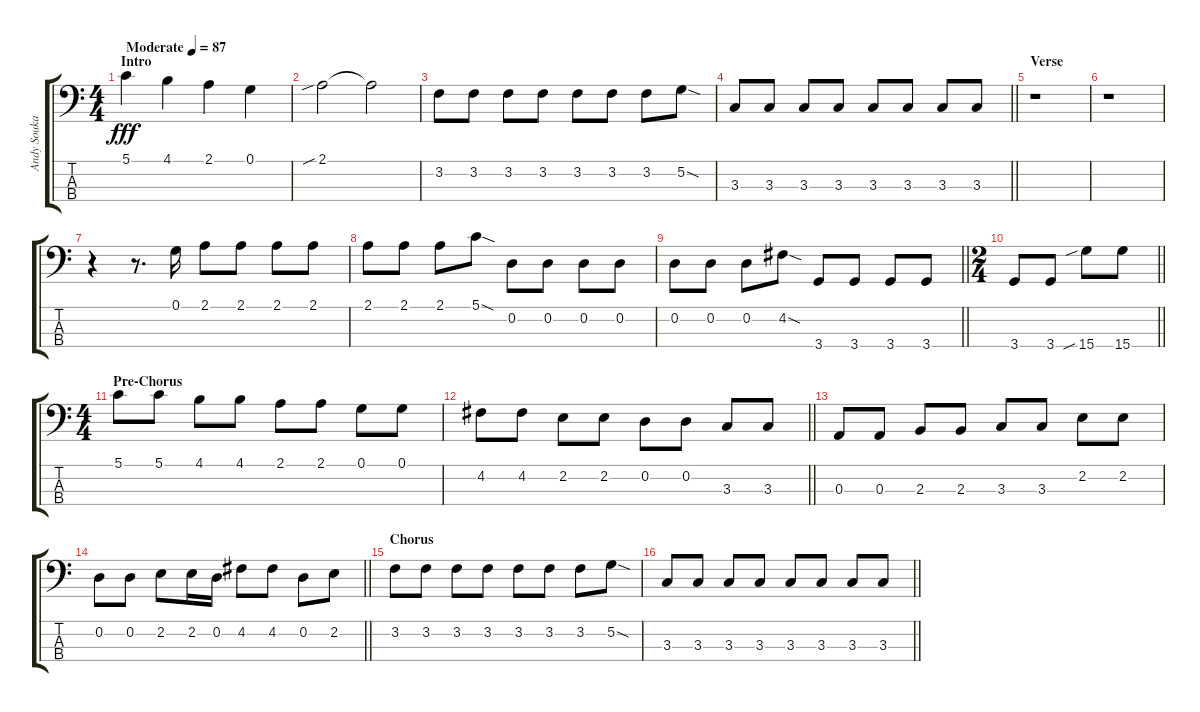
\track ("Andy Soukal" "Andy Souka") {instrument electricbassfinger}
\staff {score tabs}
\tuning (G2 D2 A1 E1) {hide}
\ts (4 4)
\section ("" "Intro")
\tempo (87 "Moderate")
\clef f4
\ks c
5.1.4{dy fff instrument electricbassfinger} 4.1.4 2.1.4 0.1.4 |
2.1{sib}.2 2.1{t}.2 |
3.2.8 3.2.8 3.2.8 3.2.8 3.2.8 3.2.8 3.2.8 5.2{sod}.8 |
\barLineRight lightlight
3.3.8 3.3.8 3.3.8 3.3.8 3.3.8 3.3.8 3.3.8 3.3.8 |
\section ("" "Verse")
r.1 |
r.1 |
r.4 r.8{d} 0.1.16 2.1.8 2.1.8 2.1.8 2.1.8 |
2.1.8 2.1.8 2.1.8 5.1{sod}.8 0.2.8 0.2.8 0.2.8 0.2.8 |
\barLineRight lightlight
0.2.8 0.2.8 0.2.8 4.2{sod}.8 3.4.8 3.4.8 3.4.8 3.4.8 |
\ts (2 4)
\barLineRight lightlight
3.4.8 3.4.8 15.4{sib}.8 15.4.8 |
\ts (4 4)
\section ("" "Pre-Chorus")
5.1.8 5.1.8 4.1.8 4.1.8 2.1.8 2.1.8 0.1.8 0.1.8 |
\barLineRight lightlight
4.2.8 4.2.8 2.2.8 2.2.8 0.2.8 0.2.8 3.3.8 3.3.8 |
0.3.8 0.3.8 2.3.8 2.3.8 3.3.8 3.3.8 2.2.8 2.2.8 |
\barLineRight lightlight
0.2.8 0.2.8 2.2.8 2.2.16 0.2.16 4.2.8 4.2.8 0.2.8 2.2.8 |
\section ("" "Chorus")
3.2.8 3.2.8 3.2.8 3.2.8 3.2.8 3.2.8 3.2.8 5.2{sod}.8 |
\barLineRight lightlight
3.3.8 3.3.8 3.3.8 3.3.8 3.3.8 3.3.8 3.3.8 3.3.8
